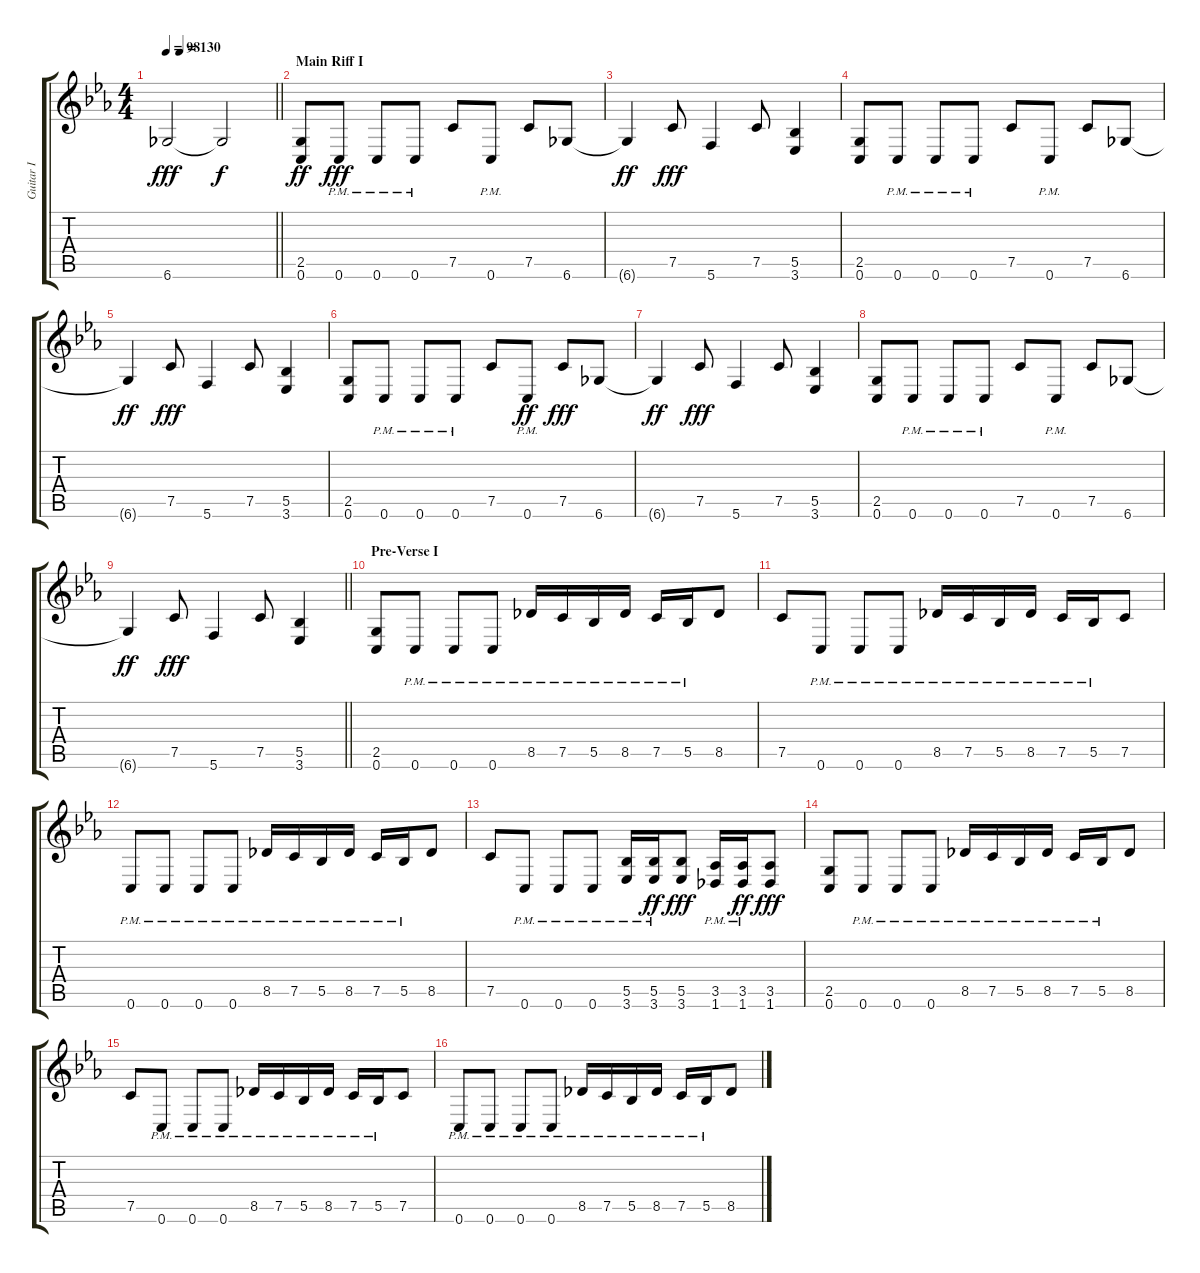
\track ("Guitar I" "Guitar I") {instrument distortionguitar}
\staff {score tabs}
\tuning (C4 G3 Eb3 Bb2 F2 C2) {hide}
\ts (4 4)
\tempo 98
\tempo (130 0.125)
\clef g2
\barLineRight lightlight
\ks cminor
6.6{t}.2{dy fff volume 12} 6.6{t}.2{dy f volume 4} |
\section ("" "Main Riff I")
(2.5 0.6).8{dy ff volume 15} 0.6{pm}.8{dy fff} 0.6{pm}.8 0.6{pm}.8 7.5.8 0.6{pm}.8 7.5.8 6.6.8 |
6.6{t}.4{dy ff} 7.5.8{dy fff} 5.6.4 7.5.8 (5.5 3.6).4 |
(2.5 0.6).8 0.6{pm}.8 0.6{pm}.8 0.6{pm}.8 7.5.8 0.6{pm}.8 7.5.8 6.6.8 |
6.6{t}.4{dy ff} 7.5.8{dy fff} 5.6.4 7.5.8 (5.5 3.6).4 |
(2.5 0.6).8 0.6{pm}.8 0.6{pm}.8 0.6{pm}.8 7.5.8 0.6{pm}.8{dy ff} 7.5.8{dy fff} 6.6.8 |
6.6{t}.4{dy ff} 7.5.8{dy fff} 5.6.4 7.5.8 (5.5 3.6).4 |
(2.5 0.6).8 0.6{pm}.8 0.6{pm}.8 0.6{pm}.8 7.5.8 0.6{pm}.8 7.5.8 6.6.8 |
\barLineRight lightlight
6.6{t}.4{dy ff} 7.5.8{dy fff} 5.6.4 7.5.8 (5.5 3.6).4 |
\section ("" "Pre-Verse I")
(2.5 0.6).8{volume 15 balance 9} 0.6{pm}.8 0.6{pm}.8 0.6{pm}.8 8.5{pm}.16 7.5{pm}.16 5.5{pm}.16 8.5{pm}.16 7.5{pm}.16 5.5{pm}.16 8.5.8 |
7.5.8 0.6{pm}.8 0.6{pm}.8 0.6{pm}.8 8.5{pm}.16 7.5{pm}.16 5.5{pm}.16 8.5{pm}.16 7.5{pm}.16 5.5{pm}.16 7.5.8 |
0.6{pm}.8 0.6{pm}.8 0.6{pm}.8 0.6{pm}.8 8.5{pm}.16 7.5{pm}.16 5.5{pm}.16 8.5{pm}.16 7.5{pm}.16 5.5{pm}.16 8.5.8 |
7.5.8 0.6{pm}.8 0.6{pm}.8 0.6{pm}.8 (5.5{pm} 3.6{pm}).16 (5.5{pm} 3.6{pm}).16{dy ff} (5.5 3.6).8{dy fff} (3.5{pm} 1.6{pm}).16 (3.5{pm} 1.6{pm}).16{dy ff} (3.5 1.6).8{dy fff} |
(2.5 0.6).8 0.6{pm}.8 0.6{pm}.8 0.6{pm}.8 8.5{pm}.16 7.5{pm}.16 5.5{pm}.16 8.5{pm}.16 7.5{pm}.16 5.5{pm}.16 8.5.8 |
7.5.8 0.6{pm}.8 0.6{pm}.8 0.6{pm}.8 8.5{pm}.16 7.5{pm}.16 5.5{pm}.16 8.5{pm}.16 7.5{pm}.16 5.5{pm}.16 7.5.8 |
0.6{pm}.8 0.6{pm}.8 0.6{pm}.8 0.6{pm}.8 8.5{pm}.16 7.5{pm}.16 5.5{pm}.16 8.5{pm}.16 7.5{pm}.16 5.5{pm}.16 8.5.8
